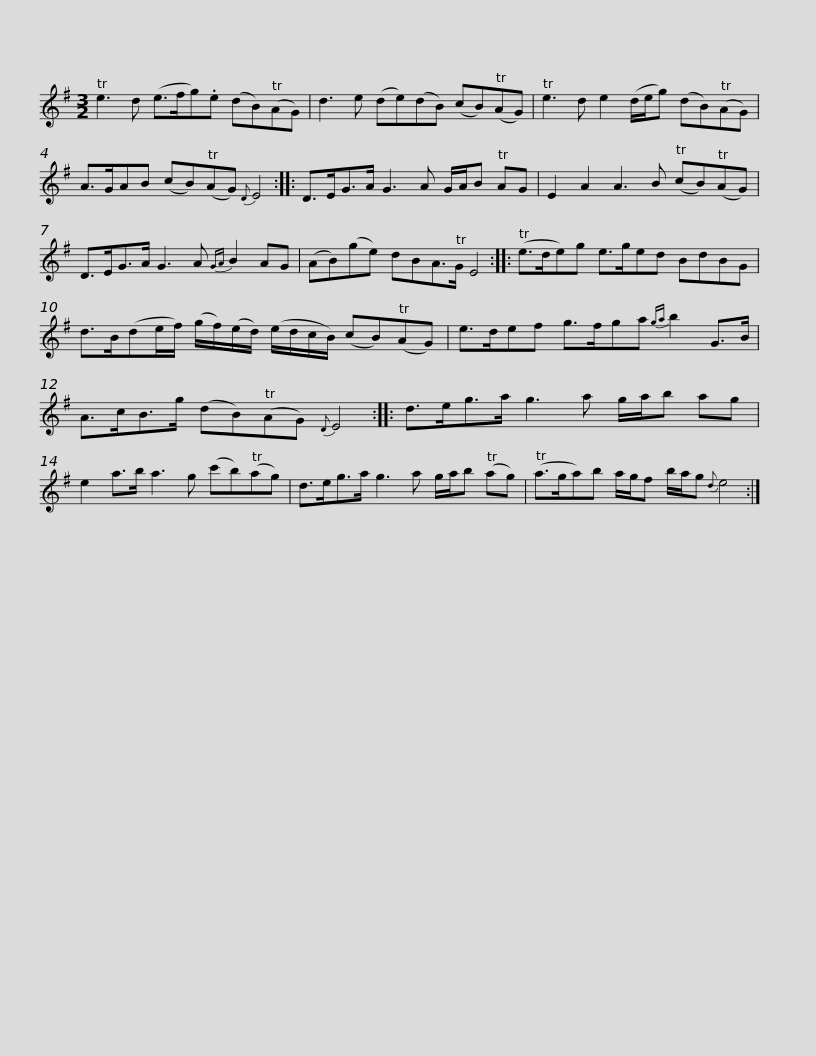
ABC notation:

X:1
L:1/8
M:3/2
I:linebreak $
K:Emin
V:1 treble
V:1
 e3 d (e>fg).e (dB)(AG) | d3 e (de)(dB) (cB)(AG) | e3 d e2 (d/e/g) (dB)(AG) | A>GAB (cB)(AG){D} E4 ::$ D>EG>A G3 A G/A/B AG | %5
 E2 A2 A3 B (cB)(AG) | D>EG>A G3 A{GA} B2 AG |$ (AB)(ge) dBA>G E4 :: (e>de)g e>ged BdBG | d>B(de/f/) (g/f/)(e/d/) (e/d/c/B/) (cB)(AG) |$ %10
 e>def g>fga{ga} b2 G>B | A>cB>g (dB)(AG){D} E4 :: d>eg>a g3 a g/a/b ag |$ e2 a>b a3 g (c'b)(ag) | d>eg>a g3 a g/a/b (ag) | %15
 (a>ga)b a/g/f b/a/g{d} e4 :| %16
